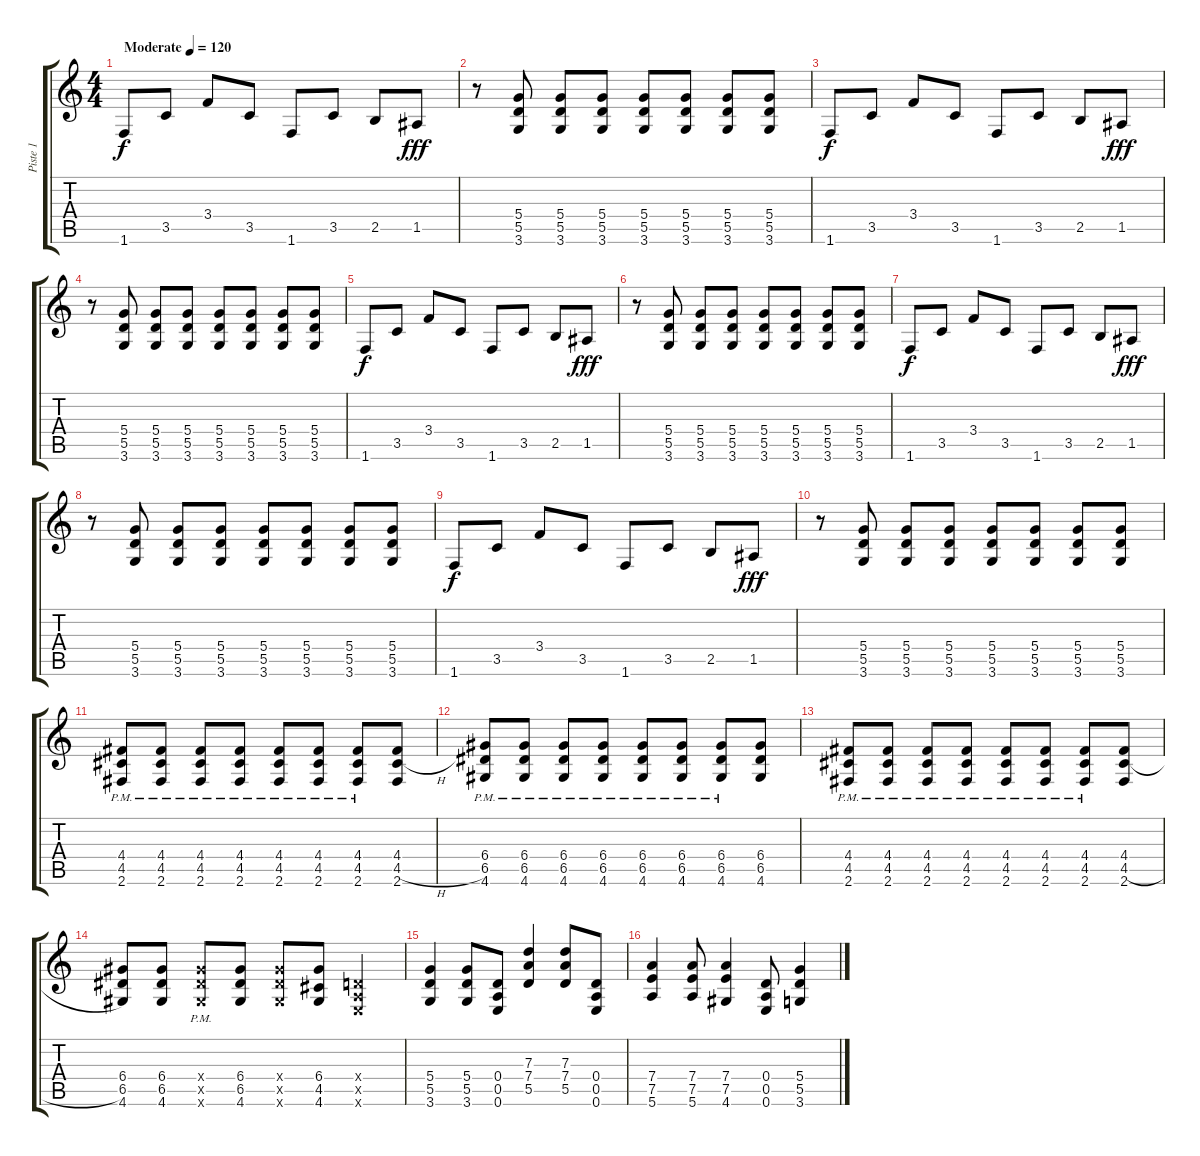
\track ("Piste 1" "Piste 1") {instrument distortionguitar}
\staff {score tabs}
\tuning (E4 B3 G3 D3 A2 E2) {hide}
\ts (4 4)
\tempo (120 "Moderate")
\clef g2
\ks c
1.6.8{dy f instrument distortionguitar} 3.5.8 3.4.8 3.5.8 1.6.8 3.5.8 2.5.8 1.5.8{dy fff} |
r.8 (5.4 5.5 3.6).8 (5.4 5.5 3.6).8 (5.4 5.5 3.6).8 (5.4 5.5 3.6).8 (5.4 5.5 3.6).8 (5.4 5.5 3.6).8 (5.4 5.5 3.6).8 |
1.6.8{dy f} 3.5.8 3.4.8 3.5.8 1.6.8 3.5.8 2.5.8 1.5.8{dy fff} |
r.8 (5.4 5.5 3.6).8 (5.4 5.5 3.6).8 (5.4 5.5 3.6).8 (5.4 5.5 3.6).8 (5.4 5.5 3.6).8 (5.4 5.5 3.6).8 (5.4 5.5 3.6).8 |
1.6.8{dy f} 3.5.8 3.4.8 3.5.8 1.6.8 3.5.8 2.5.8 1.5.8{dy fff} |
r.8 (5.4 5.5 3.6).8 (5.4 5.5 3.6).8 (5.4 5.5 3.6).8 (5.4 5.5 3.6).8 (5.4 5.5 3.6).8 (5.4 5.5 3.6).8 (5.4 5.5 3.6).8 |
1.6.8{dy f} 3.5.8 3.4.8 3.5.8 1.6.8 3.5.8 2.5.8 1.5.8{dy fff} |
r.8 (5.4 5.5 3.6).8 (5.4 5.5 3.6).8 (5.4 5.5 3.6).8 (5.4 5.5 3.6).8 (5.4 5.5 3.6).8 (5.4 5.5 3.6).8 (5.4 5.5 3.6).8 |
1.6.8{dy f} 3.5.8 3.4.8 3.5.8 1.6.8 3.5.8 2.5.8 1.5.8{dy fff} |
r.8 (5.4 5.5 3.6).8 (5.4 5.5 3.6).8 (5.4 5.5 3.6).8 (5.4 5.5 3.6).8 (5.4 5.5 3.6).8 (5.4 5.5 3.6).8 (5.4 5.5 3.6).8 |
(4.4{pm} 4.5{pm} 2.6{pm}).8 (4.4{pm} 4.5{pm} 2.6{pm}).8 (4.4{pm} 4.5{pm} 2.6{pm}).8 (4.4{pm} 4.5{pm} 2.6{pm}).8 (4.4{pm} 4.5{pm} 2.6{pm}).8 (4.4{pm} 4.5{pm} 2.6).8 (4.4{pm} 4.5{pm} 2.6{pm}).8 (4.4 4.5{h} 2.6).8 |
(6.4{pm} 6.5{pm} 4.6{pm}).8 (6.4{pm} 6.5{pm} 4.6{pm}).8 (6.4{pm} 6.5{pm} 4.6{pm}).8 (6.4{pm} 6.5{pm} 4.6{pm}).8 (6.4{pm} 6.5{pm} 4.6{pm}).8 (6.4{pm} 6.5{pm} 4.6).8 (6.4{pm} 6.5{pm} 4.6{pm}).8 (6.4 6.5 4.6).8 |
(4.4{pm} 4.5{pm} 2.6{pm}).8 (4.4{pm} 4.5{pm} 2.6{pm}).8 (4.4{pm} 4.5{pm} 2.6{pm}).8 (4.4{pm} 4.5{pm} 2.6{pm}).8 (4.4{pm} 4.5{pm} 2.6{pm}).8 (4.4{pm} 4.5{pm} 2.6).8 (4.4{pm} 4.5{pm} 2.6{pm}).8 (4.4 4.5{h} 2.6).8 |
(6.4 6.5 4.6).8 (6.4 6.5 4.6).8 (6.4{x} 6.5{x} 4.6{pm x}).8 (6.4 6.5 4.6).8 (6.4{x} 6.5{x} 4.6{x}).8 (6.4 4.5 4.6).8 (0.4{x} 0.5{x} 0.6{x}).4 |
(5.4 5.5 3.6).4 (5.4 5.5 3.6).8 (0.4 0.5 0.6).8 (7.3 7.4 5.5).4 (7.3 7.4 5.5).8 (0.4 0.5 0.6).8 |
(7.4 7.5 5.6).4 (7.4 7.5 5.6).8 (7.4 7.5 4.6).4 (0.4 0.5 0.6).8 (5.4 5.5 3.6).4
